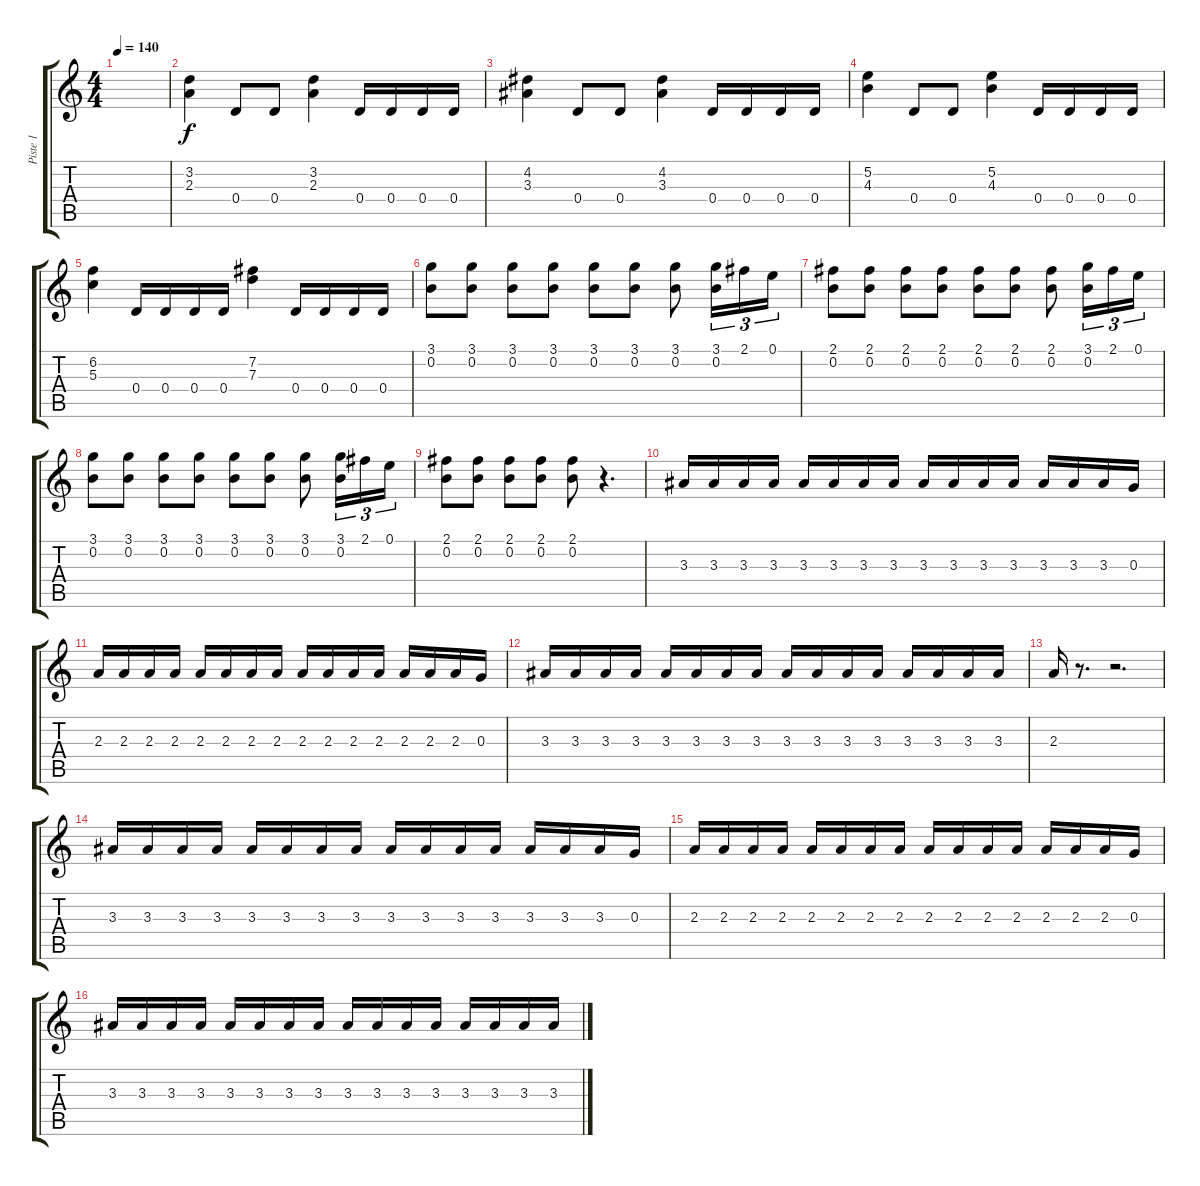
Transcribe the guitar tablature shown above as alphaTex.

\track ("Piste 1" "Piste 1") {instrument distortionguitar}
\staff {score tabs}
\tuning (E4 B3 G3 D3 A2 E2) {hide}
\ts (4 4)
\tempo 140
\clef g2
\ks c
|
(3.2 2.3).4 0.4.8 0.4.8 (3.2 2.3).4 0.4.16 0.4.16 0.4.16 0.4.16 |
(4.2 3.3).4 0.4.8 0.4.8 (4.2 3.3).4 0.4.16 0.4.16 0.4.16 0.4.16 |
(5.2 4.3).4 0.4.8 0.4.8 (5.2 4.3).4 0.4.16 0.4.16 0.4.16 0.4.16 |
(6.2 5.3).4 0.4.16 0.4.16 0.4.16 0.4.16 (7.2 7.3).4 0.4.16 0.4.16 0.4.16 0.4.16 |
(3.1 0.2).8{instrument acousticguitarnylon} (3.1 0.2).8 (3.1 0.2).8 (3.1 0.2).8 (3.1 0.2).8 (3.1 0.2).8 (3.1 0.2).8 (3.1 0.2).16{tu (3 2)} 2.1.16{tu (3 2)} 0.1.16{tu (3 2)} |
(2.1 0.2).8 (2.1 0.2).8 (2.1 0.2).8 (2.1 0.2).8 (2.1 0.2).8 (2.1 0.2).8 (2.1 0.2).8 (3.1 0.2).16{tu (3 2)} 2.1.16{tu (3 2)} 0.1.16{tu (3 2)} |
(3.1 0.2).8 (3.1 0.2).8 (3.1 0.2).8 (3.1 0.2).8 (3.1 0.2).8 (3.1 0.2).8 (3.1 0.2).8 (3.1 0.2).16{tu (3 2)} 2.1.16{tu (3 2)} 0.1.16{tu (3 2)} |
(2.1 0.2).8 (2.1 0.2).8 (2.1 0.2).8 (2.1 0.2).8 (2.1 0.2).8 r.4{d} |
3.3.16 3.3.16 3.3.16 3.3.16 3.3.16 3.3.16 3.3.16 3.3.16 3.3.16 3.3.16 3.3.16 3.3.16 3.3.16 3.3.16 3.3.16 0.3.16 |
2.3.16 2.3.16 2.3.16 2.3.16 2.3.16 2.3.16 2.3.16 2.3.16 2.3.16 2.3.16 2.3.16 2.3.16 2.3.16 2.3.16 2.3.16 0.3.16 |
3.3.16 3.3.16 3.3.16 3.3.16 3.3.16 3.3.16 3.3.16 3.3.16 3.3.16 3.3.16 3.3.16 3.3.16 3.3.16 3.3.16 3.3.16 3.3.16 |
2.3.16 r.8{d} r.2{d} |
3.3.16 3.3.16 3.3.16 3.3.16 3.3.16 3.3.16 3.3.16 3.3.16 3.3.16 3.3.16 3.3.16 3.3.16 3.3.16 3.3.16 3.3.16 0.3.16 |
2.3.16 2.3.16 2.3.16 2.3.16 2.3.16 2.3.16 2.3.16 2.3.16 2.3.16 2.3.16 2.3.16 2.3.16 2.3.16 2.3.16 2.3.16 0.3.16 |
3.3.16 3.3.16 3.3.16 3.3.16 3.3.16 3.3.16 3.3.16 3.3.16 3.3.16 3.3.16 3.3.16 3.3.16 3.3.16 3.3.16 3.3.16 3.3.16
